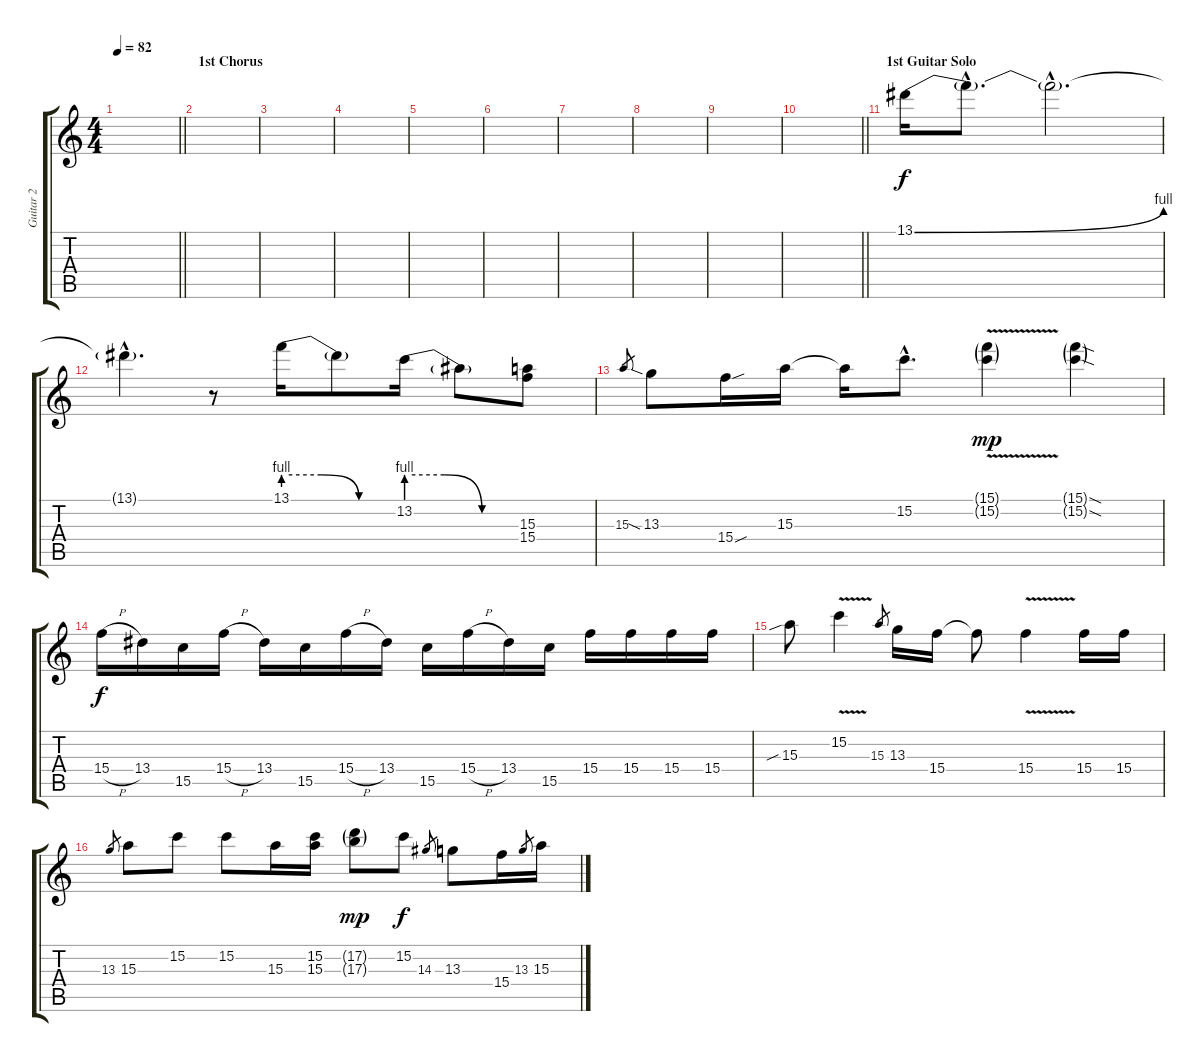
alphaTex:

\track ("Guitar 2" "Guitar 2") {instrument overdrivenguitar}
\staff {score tabs}
\tuning (D4 A3 Gb3 D3 A2 D2) {hide}
\ts (4 4)
\tempo 82
\clef g2
\barLineRight lightlight
\ks c
|
\section ("" "1st Chorus")
|
|
|
|
|
|
|
|
\barLineRight lightlight
|
\section ("" "1st Guitar Solo")
13.1{be (bend 0 0 60 4)}.16 13.1{hac t}.8{d} 13.1{hac t}.2{d} |
13.1{hac t}.4{d} r.8 13.1{be (custom 0 4 20 4 40 0 60 0)}.16 13.1{t}.8 13.2{be (custom 0 4 20 4 40 0 60 0)}.16 13.2{t}.8 (15.3 15.4).8 |
15.3.8{gr} 13.3{sia}.8 15.4{sou}.16 15.3.16 15.3{t}.16 15.2{hac}.8{d} (15.1{v g} 15.2{v g}).4{dy mp} (15.1{sod g} 15.2{sod g}).4 |
15.4{h}.16{dy f} 13.4.16 15.5.16 15.4{h}.16 13.4.16 15.5.16 15.4{h}.16 13.4.16 15.5.16 15.4{h}.16 13.4.16 15.5.16 15.4.16 15.4.16 15.4.16 15.4.16 |
15.3{sib}.8 15.2{v}.4 15.3.8{gr} 13.3.16 15.4.16 15.4{t}.8 15.4{v}.4 15.4.16 15.4.16 |
13.3.8{gr} 15.3.8 15.2.8 15.2.8 15.3.16 (15.2 15.3).16 (17.2{g} 17.3{g}).8{dy mp} 15.2.8{dy f} 14.3.8{gr} 13.3.8 15.4.16 13.3.8{gr} 15.3.16
